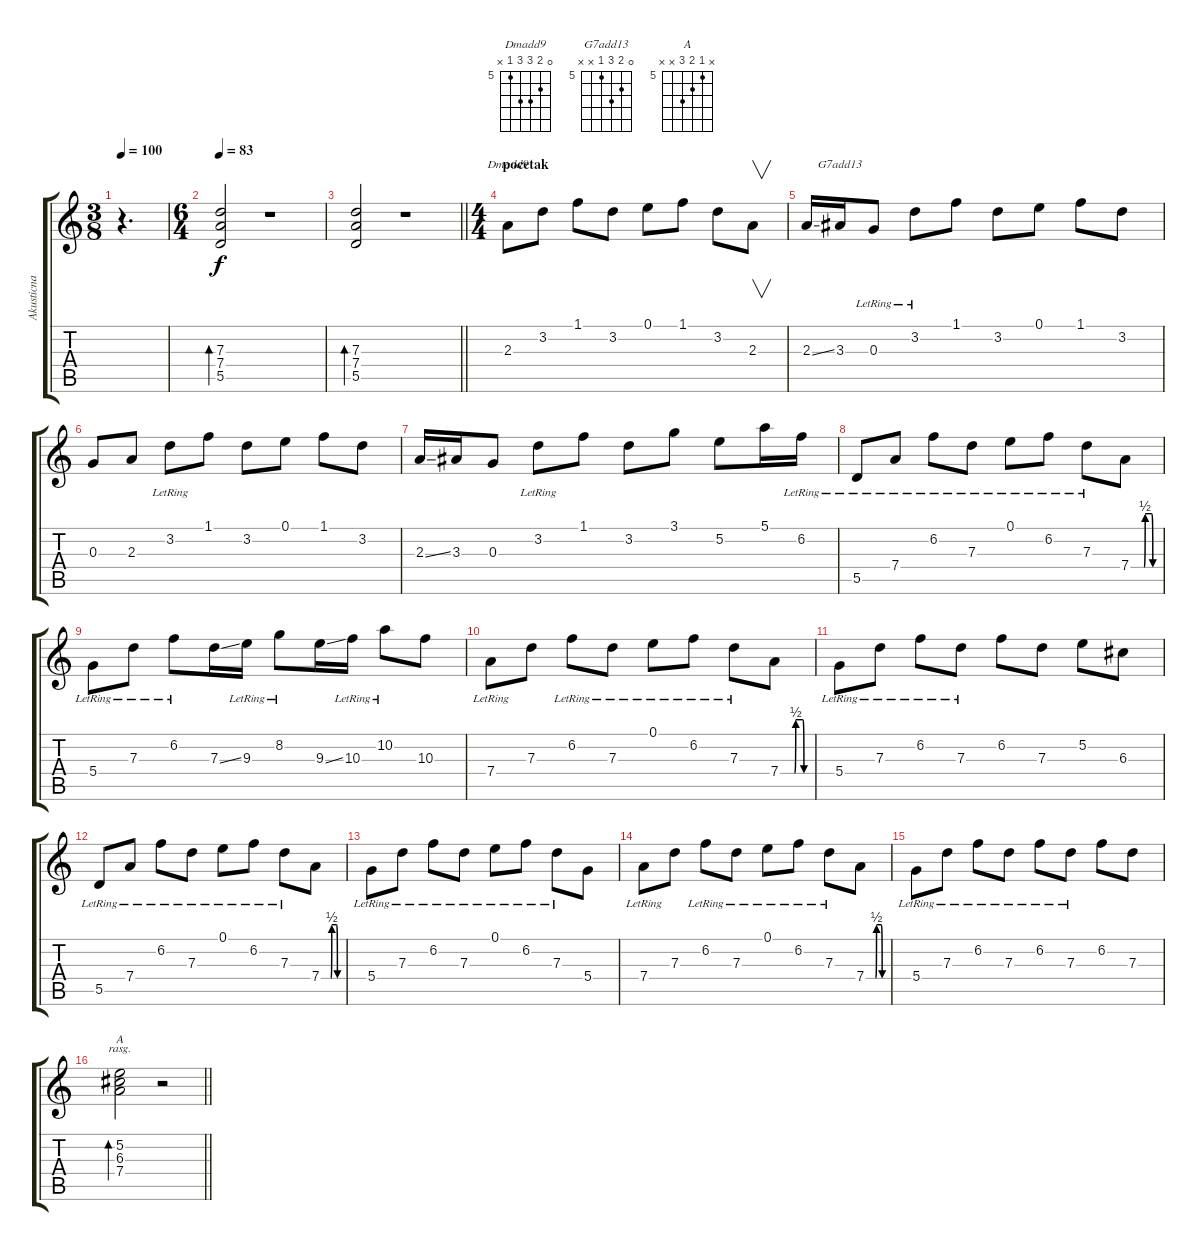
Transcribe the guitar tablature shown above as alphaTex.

\track ("Akusticna gitara" "Akusticna ") {instrument acousticguitarsteel}
\staff {score tabs}
\tuning (E4 B3 G3 D3 A2 E2) {hide}
\chord ("Dmadd9" 0 6 7 7 5 x) {firstfret 5}
\chord ("G7add13" 0 6 7 5 x x) {firstfret 5}
\chord ("A" x 5 6 7 x x) {firstfret 5}
\ts (3 8)
\tempo 100
\clef g2
\ks c
r.4{d dy f} |
\ts (6 4)
\tempo 83
(7.3 7.4 5.5).2{bd 480} r.1 |
\barLineRight lightlight
(7.3 7.4 5.5).2{bd 480} r.1 |
\ts (4 4)
\section ("" "pocetak")
2.3.8{ch "Dmadd9"} 3.2.8 1.1.8 3.2.8 0.1.8 1.1.8 3.2.8 2.3.8{v} |
2.3{ss}.16 3.3.16{ch "G7add13"} 0.3{lr}.8 3.2{lr}.8 1.1.8 3.2.8 0.1.8 1.1.8 3.2.8 |
0.3.8 2.3.8 3.2{lr}.8 1.1.8 3.2.8 0.1.8 1.1.8 3.2.8 |
2.3{ss}.16 3.3.16 0.3.8 3.2{lr}.8 1.1.8 3.2.8 3.1.8 5.2.8 5.1.16 6.2{lr}.16 |
5.5{lr}.8 7.4{lr}.8 6.2{lr}.8 7.3{lr}.8 0.1{lr}.8 6.2{lr}.8 7.3{lr}.8 7.4{be (custom 0 0 28 0 30 2 44 2 46 0 60 0)}.8 |
5.4{lr}.8 7.3{lr}.8 6.2{lr}.8 7.3{ss}.16 9.3{lr}.16 8.2{lr}.8 9.3{ss}.16 10.3{lr}.16 10.2{lr}.8 10.3.8 |
7.4{lr}.8 7.3.8 6.2{lr}.8 7.3{lr}.8 0.1{lr}.8 6.2{lr}.8 7.3{lr}.8 7.4{be (custom 0 0 28 0 30 2 44 2 46 0 60 0)}.8 |
5.4{lr}.8 7.3{lr}.8 6.2{lr}.8 7.3{lr}.8 6.2.8 7.3.8 5.2.8 6.3.8 |
5.5{lr}.8 7.4{lr}.8 6.2{lr}.8 7.3{lr}.8 0.1{lr}.8 6.2{lr}.8 7.3{lr}.8 7.4{be (custom 0 0 28 0 30 2 44 2 46 0 60 0)}.8 |
5.4{lr}.8 7.3{lr}.8 6.2{lr}.8 7.3{lr}.8 0.1{lr}.8 6.2{lr}.8 7.3{lr}.8 5.4.8 |
7.4{lr}.8 7.3.8 6.2{lr}.8 7.3{lr}.8 0.1{lr}.8 6.2{lr}.8 7.3{lr}.8 7.4{be (custom 0 0 28 0 30 2 44 2 46 0 60 0)}.8 |
5.4{lr}.8 7.3{lr}.8 6.2{lr}.8 7.3{lr}.8 6.2{lr}.8 7.3{lr}.8 6.2.8 7.3.8 |
\barLineRight lightlight
(5.2 6.3 7.4).2{bd 240 ch "A" rasg ii} r.2
